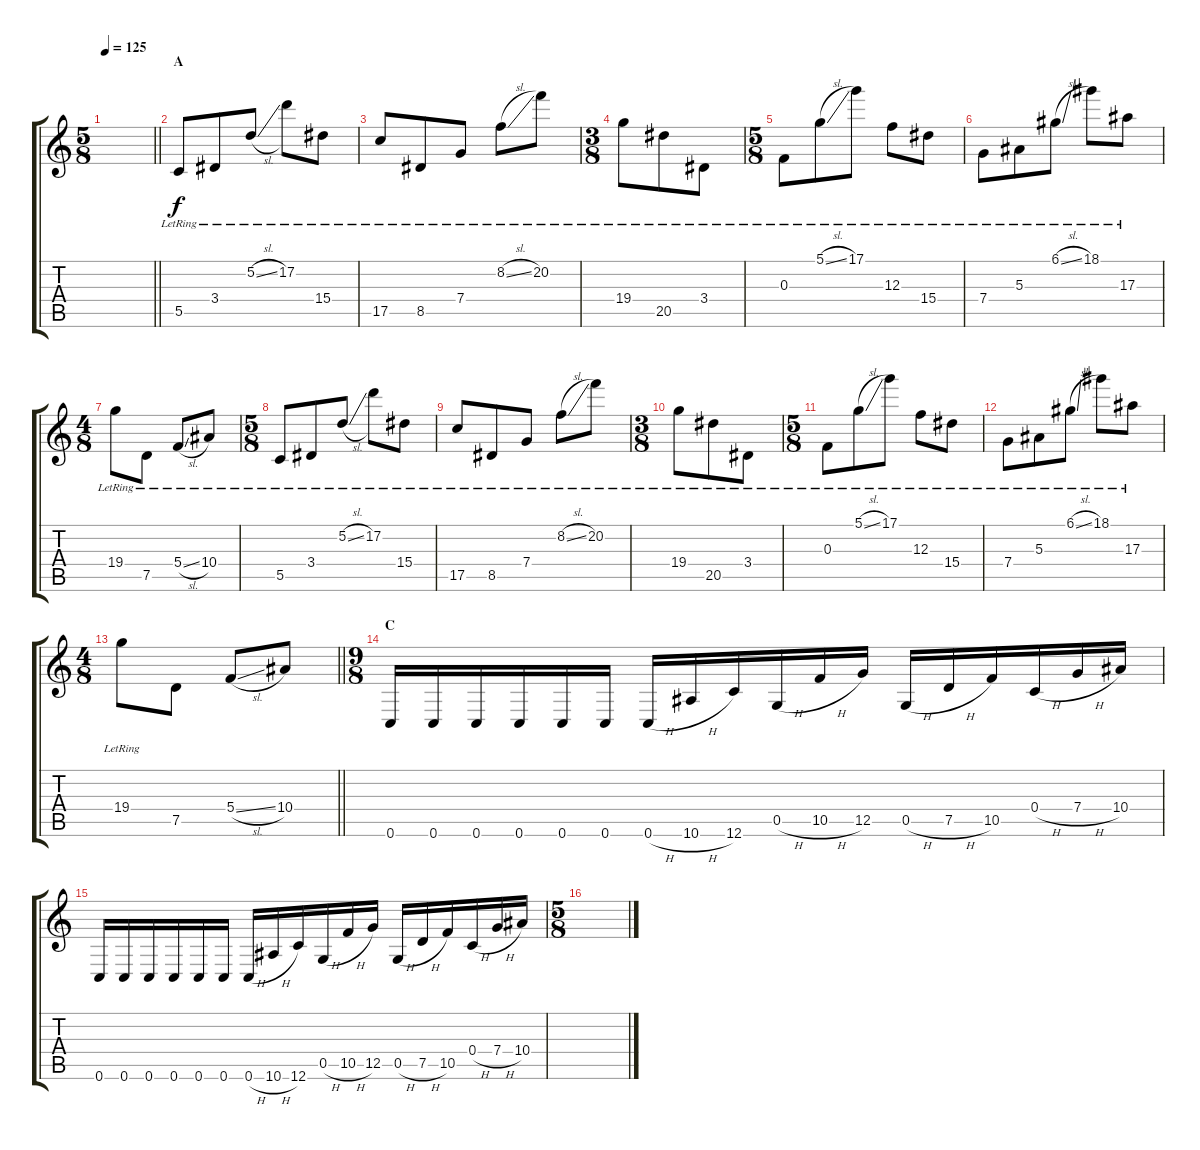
\track "" {instrument distortionguitar}
\staff {score tabs}
\tuning (D4 A3 F3 C3 G2 C2) {hide}
\ts (5 8)
\tempo 125
\clef g2
\barLineRight lightlight
\ks c
|
\section ("" "A")
5.5{lr}.8 3.4{lr}.8 5.2{sl lr}.8 17.2{lr}.8 15.4{lr}.8 |
17.5{lr}.8 8.5{lr}.8 7.4{lr}.8 8.2{sl lr}.8 20.2{lr}.8 |
\ts (3 8)
19.4{lr}.8 20.5{lr}.8 3.4{lr}.8 |
\ts (5 8)
0.3{lr}.8 5.1{sl lr}.8 17.1{lr}.8 12.3{lr}.8 15.4{lr}.8 |
7.4{lr}.8 5.3{lr}.8 6.1{sl lr}.8 18.1{lr}.8 17.3{lr}.8 |
\ts (4 8)
19.4{lr}.8 7.5{lr}.8 5.4{sl lr}.8 10.4{lr}.8 |
\ts (5 8)
5.5{lr}.8 3.4{lr}.8 5.2{sl lr}.8 17.2{lr}.8 15.4{lr}.8 |
17.5{lr}.8 8.5{lr}.8 7.4{lr}.8 8.2{sl lr}.8 20.2{lr}.8 |
\ts (3 8)
19.4{lr}.8 20.5{lr}.8 3.4{lr}.8 |
\ts (5 8)
0.3{lr}.8 5.1{sl lr}.8 17.1{lr}.8 12.3{lr}.8 15.4{lr}.8 |
7.4{lr}.8 5.3{lr}.8 6.1{sl lr}.8 18.1{lr}.8 17.3{lr}.8 |
\ts (4 8)
\barLineRight lightlight
19.4{lr}.8 7.5.8 5.4{sl}.8 10.4.8 |
\ts (9 8)
\section ("" "C")
0.6.16 0.6.16 0.6.16 0.6.16 0.6.16 0.6.16 0.6{h}.16 10.6{h}.16 12.6.16 0.5{h}.16 10.5{h}.16 12.5.16 0.5{h}.16 7.5{h}.16 10.5.16 0.4{h}.16 7.4{h}.16 10.4.16 |
0.6.16 0.6.16 0.6.16 0.6.16 0.6.16 0.6.16 0.6{h}.16 10.6{h}.16 12.6.16 0.5{h}.16 10.5{h}.16 12.5.16 0.5{h}.16 7.5{h}.16 10.5.16 0.4{h}.16 7.4{h}.16 10.4.16 |
\ts (5 8)
